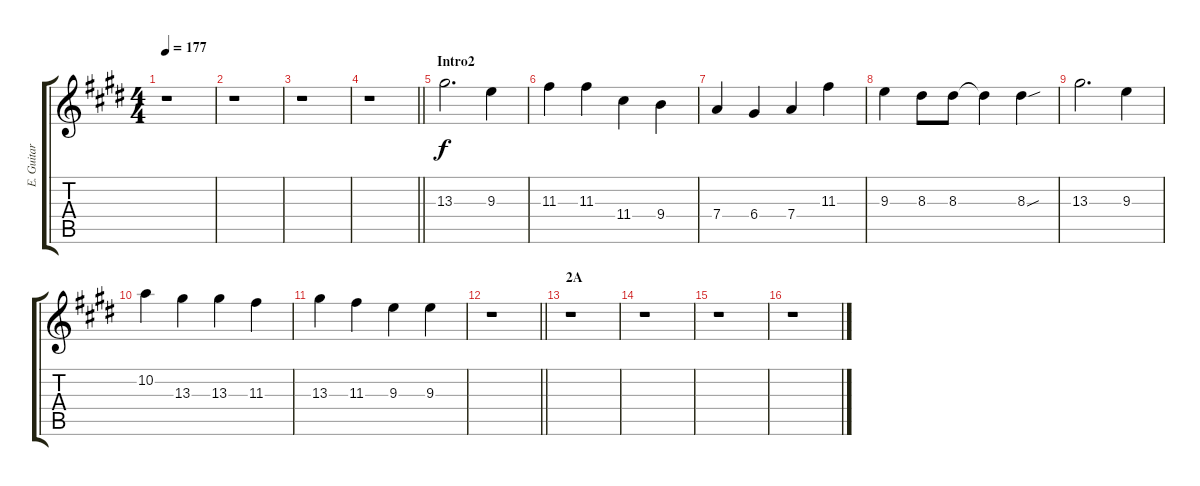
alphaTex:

\track ("E. Guitar IV" "E. Guitar ") {instrument overdrivenguitar}
\staff {score tabs}
\tuning (E4 B3 G3 D3 A2 E2) {hide}
\ts (4 4)
\tempo 177
\clef g2
\ks e
r.1{dy f} |
r.1 |
r.1 |
\barLineRight lightlight
r.1 |
\section ("" "Intro2")
13.3.2{d} 9.3.4 |
11.3.4 11.3.4 11.4.4 9.4.4 |
7.4.4 6.4.4 7.4.4 11.3.4 |
9.3.4 8.3.8 8.3.8 8.3{t}.4 8.3{sou}.4 |
13.3.2{d} 9.3.4 |
10.2.4 13.3.4 13.3.4 11.3.4 |
13.3.4 11.3.4 9.3.4 9.3.4 |
\barLineRight lightlight
r.1 |
\section ("" "2A")
r.1 |
r.1 |
r.1 |
r.1
